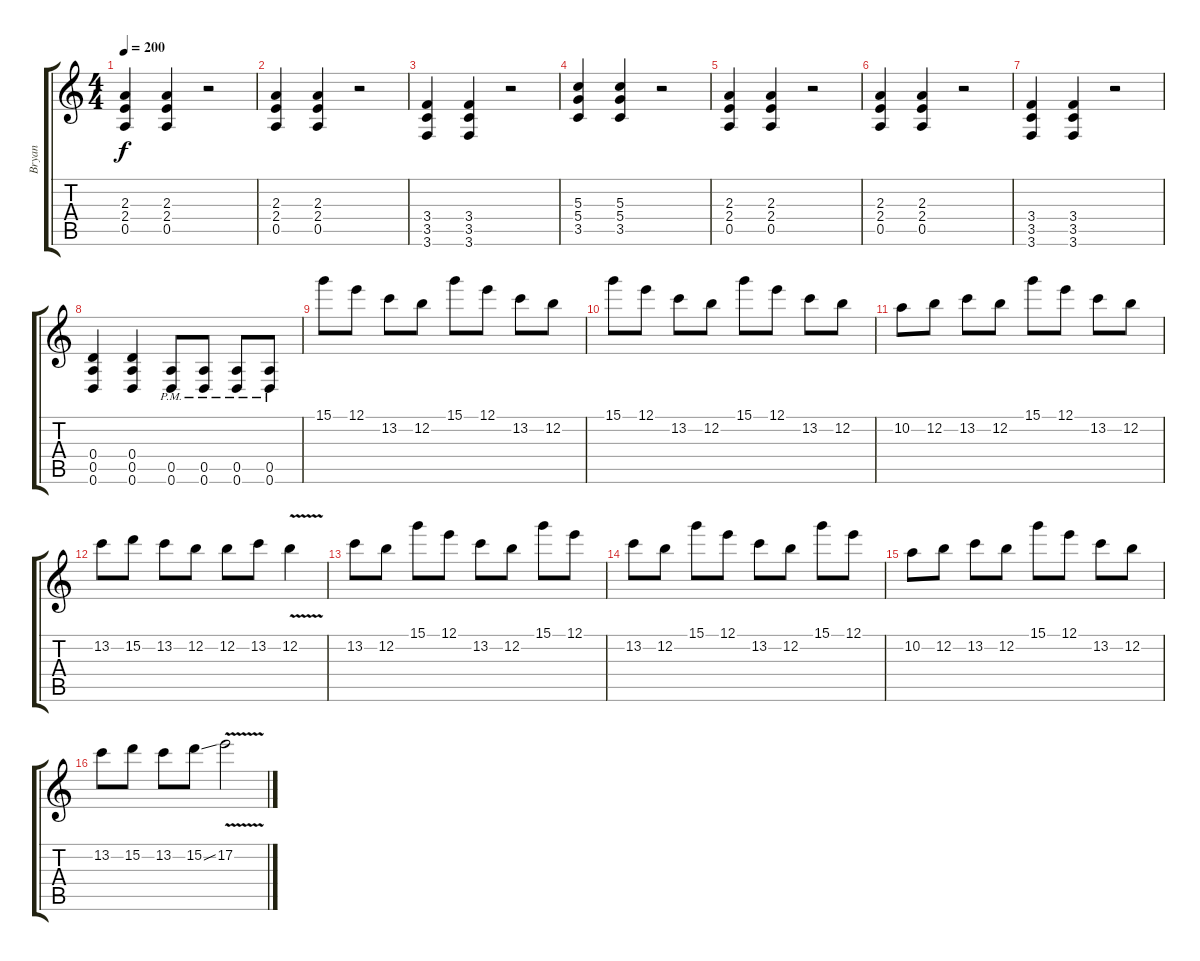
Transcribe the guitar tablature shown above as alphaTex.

\track ("Bryan " "Bryan ") {instrument distortionguitar}
\staff {score tabs}
\tuning (E4 B3 G3 D3 A2 D2) {hide}
\ts (4 4)
\tempo 200
\clef g2
\ks c
(2.3 2.4 0.5).4{dy f} (2.3 2.4 0.5).4 r.2 |
(2.3 2.4 0.5).4 (2.3 2.4 0.5).4 r.2 |
(3.4 3.5 3.6).4 (3.4 3.5 3.6).4 r.2 |
(5.3 5.4 3.5).4 (5.3 5.4 3.5).4 r.2 |
(2.3 2.4 0.5).4{instrument distortionguitar} (2.3 2.4 0.5).4 r.2 |
(2.3 2.4 0.5).4 (2.3 2.4 0.5).4 r.2 |
(3.4 3.5 3.6).4 (3.4 3.5 3.6).4 r.2 |
(0.4 0.5 0.6).4 (0.4 0.5 0.6).4 (0.5{pm} 0.6{pm}).8 (0.5{pm} 0.6{pm}).8 (0.5{pm} 0.6{pm}).8 (0.5{pm} 0.6{pm}).8 |
15.1.8 12.1.8 13.2.8 12.2.8 15.1.8 12.1.8 13.2.8 12.2.8 |
15.1.8 12.1.8 13.2.8 12.2.8 15.1.8 12.1.8 13.2.8 12.2.8 |
10.2.8 12.2.8 13.2.8 12.2.8 15.1.8 12.1.8 13.2.8 12.2.8 |
13.2.8 15.2.8 13.2.8 12.2.8 12.2.8 13.2.8 12.2{v}.4 |
13.2.8 12.2.8 15.1.8 12.1.8 13.2.8 12.2.8 15.1.8 12.1.8 |
13.2.8 12.2.8 15.1.8 12.1.8 13.2.8 12.2.8 15.1.8 12.1.8 |
10.2.8 12.2.8 13.2.8 12.2.8 15.1.8 12.1.8 13.2.8 12.2.8 |
13.2.8 15.2.8 13.2.8 15.2{ss}.8 17.2{v}.2
